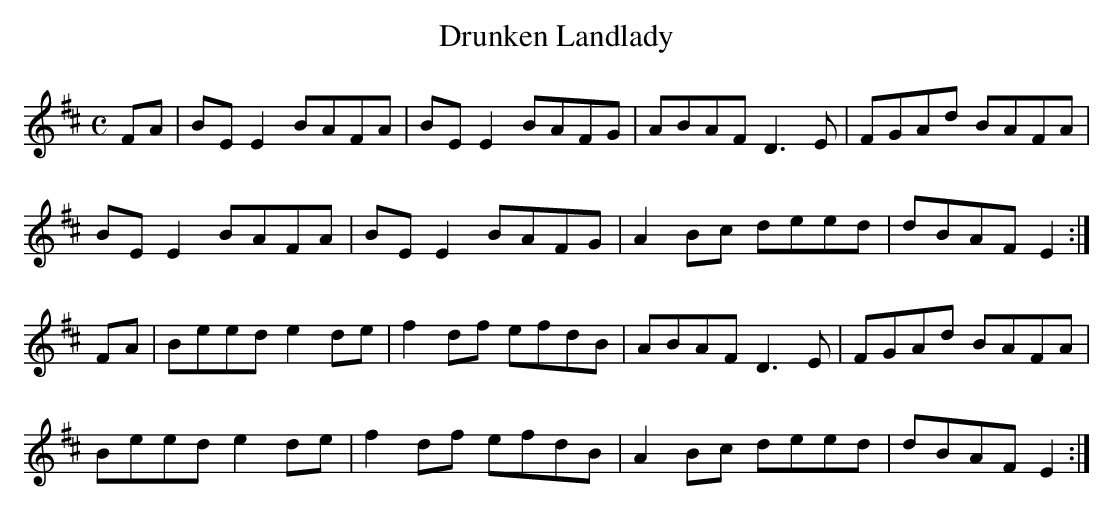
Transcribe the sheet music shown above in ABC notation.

X:1
T:Drunken Landlady
M:C
L:1/8
K:E Dorian
FA|BEE2 BAFA|BEE2 BAFG|ABAF D3E|FGAd BAFA|!
BEE2 BAFA|BEE2 BAFG|A2Bc deed|dBAF E2:|!
FA|Beed e2de|f2df efdB|ABAF D3E|FGAd BAFA|!
Beed e2de|f2df efdB|A2Bc deed|dBAF E2:|!
